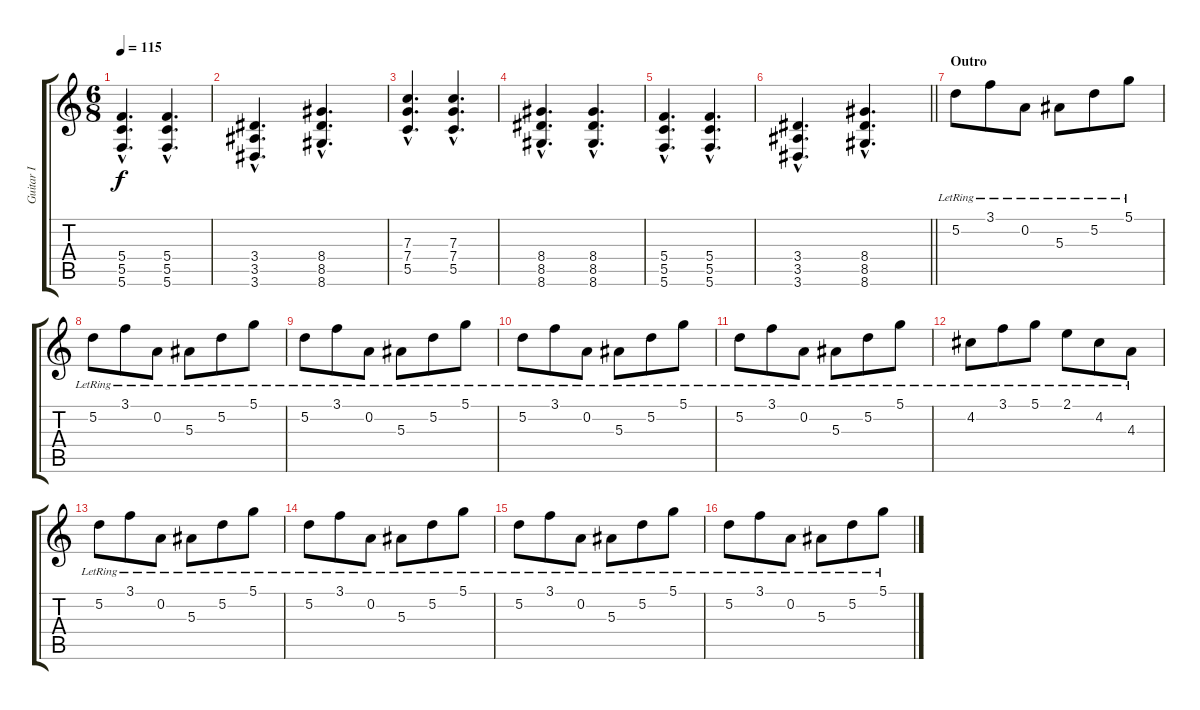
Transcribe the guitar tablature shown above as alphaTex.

\track ("Guitar I" "Guitar I") {instrument electricguitarclean}
\staff {score tabs}
\tuning (D4 A3 F3 C3 G2 C2) {hide}
\ts (6 8)
\tempo 115
\clef g2
\ks c
(5.4{hac} 5.5{hac} 5.6{hac}).4{d dy f} (5.4{hac} 5.5{hac} 5.6{hac}).4{d} |
(3.4{hac} 3.5{hac} 3.6{hac}).4{d} (8.4{hac} 8.5{hac} 8.6{hac}).4{d} |
(7.3{hac} 7.4{hac} 5.5{hac}).4{d} (7.3{hac} 7.4{hac} 5.5{hac}).4{d} |
(8.4{hac} 8.5{hac} 8.6{hac}).4{d} (8.4{hac} 8.5{hac} 8.6{hac}).4{d} |
(5.4{hac} 5.5{hac} 5.6{hac}).4{d} (5.4{hac} 5.5{hac} 5.6{hac}).4{d} |
\barLineRight lightlight
(3.4{hac} 3.5{hac} 3.6{hac}).4{d} (8.4{hac} 8.5{hac} 8.6{hac}).4{d} |
\section ("" "Outro")
5.2{lr}.8{volume 13 balance 8 instrument electricguitarclean} 3.1{lr}.8 0.2{lr}.8 5.3{lr}.8 5.2{lr}.8 5.1{lr}.8 |
5.2{lr}.8 3.1{lr}.8 0.2{lr}.8 5.3{lr}.8 5.2{lr}.8 5.1{lr}.8 |
5.2{lr}.8 3.1{lr}.8 0.2{lr}.8 5.3{lr}.8 5.2{lr}.8 5.1{lr}.8 |
5.2{lr}.8 3.1{lr}.8 0.2{lr}.8 5.3{lr}.8 5.2{lr}.8 5.1{lr}.8 |
5.2{lr}.8 3.1{lr}.8 0.2{lr}.8 5.3{lr}.8 5.2{lr}.8 5.1{lr}.8 |
4.2{lr}.8 3.1{lr}.8 5.1{lr}.8 2.1{lr}.8 4.2{lr}.8 4.3{lr}.8 |
5.2{lr}.8{volume 13 balance 8 instrument electricguitarclean} 3.1{lr}.8 0.2{lr}.8 5.3{lr}.8 5.2{lr}.8 5.1{lr}.8 |
5.2{lr}.8 3.1{lr}.8 0.2{lr}.8 5.3{lr}.8 5.2{lr}.8 5.1{lr}.8 |
5.2{lr}.8 3.1{lr}.8 0.2{lr}.8 5.3{lr}.8 5.2{lr}.8 5.1{lr}.8 |
5.2{lr}.8 3.1{lr}.8 0.2{lr}.8 5.3{lr}.8 5.2{lr}.8 5.1{lr}.8
